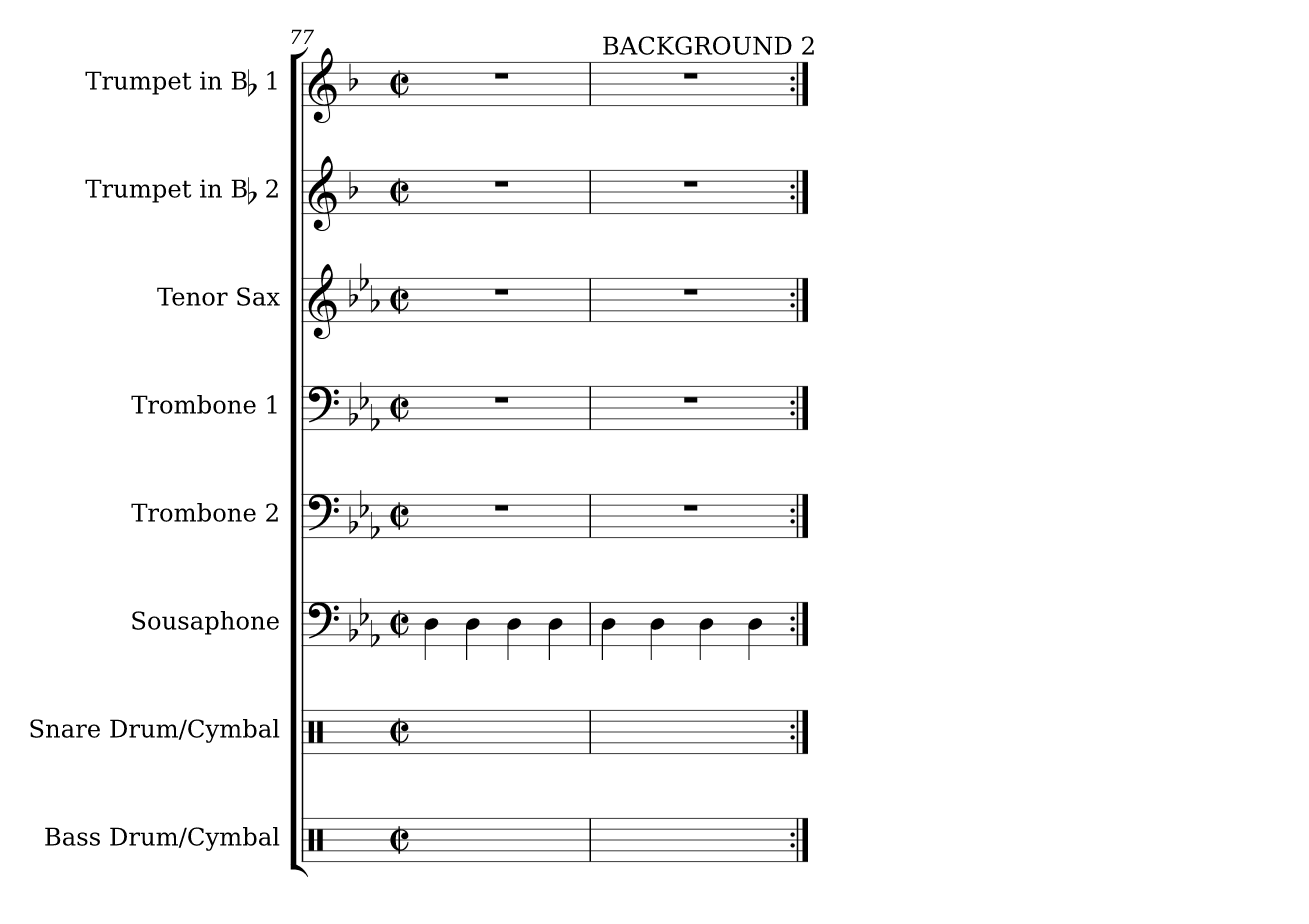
**kern	**kern	**kern	**kern	**kern	**kern	**kern	**kern
*part8	*part7	*part6	*part5	*part4	*part3	*part2	*part1
*staff8	*staff7	*staff6	*staff5	*staff4	*staff3	*staff2	*staff1
*I"Bass Drum/Cymbal	*I"Snare Drum/Cymbal	*I"Sousaphone	*I"Trombone 2	*I"Trombone 1	*I"Tenor Sax	*I"Trumpet in Bb 2	*I"Trumpet in Bb 1
*I'B.D./Cym	*I'S.D./Cym	*	*I'Tbn. 2	*I'Tbn. 1	*I'T. Sx.	*	*
!!LO:LB:g=z
*clefX	*clefX	*clefF4	*clefF4	*clefF4	*clefG2	*clefG2	*clefG2
*	*	*	*	*	*ITrd8c14	*ITrd1c2	*ITrd1c2
*k[]	*k[]	*k[b-e-a-]	*k[b-e-a-]	*k[b-e-a-]	*k[b-e-a-]	*k[b-e-a-]	*k[b-e-a-]
*C:	*C:	*E-:	*E-:	*E-:	*E-:	*E-:	*E-:
*M2/2	*M2/2	*M2/2	*M2/2	*M2/2	*M2/2	*M2/2	*M2/2
*met(c|)	*met(c|)	*met(c|)	*met(c|)	*met(c|)	*met(c|)	*met(c|)	*met(c|)
=77	=77	=77	=77	=77	=77	=77	=77
4Ri\	4Ri\	4Di\	1r	1r	1r	1r	1r
4Ri\	4Ri\	4Di\	.	.	.	.	.
4Ri\	4Ri\	4Di\	.	.	.	.	.
4Ri\	4Ri\	4Di\	.	.	.	.	.
=78	=78	=78	=78	=78	=78	=78	=78
!	!	!	!	!	!	!	!LO:TX:a:t=BACKGROUND 2
4Ri\	4Ri\	4Di\	1r	1r	1r	1r	1r
4Ri\	4Ri\	4Di\	.	.	.	.	.
4Ri\	4Ri\	4Di\	.	.	.	.	.
4Ri\	4Ri\	4Di\	.	.	.	.	.
=:|!	=:|!	=:|!	=:|!	=:|!	=:|!	=:|!	=:|!
*-	*-	*-	*-	*-	*-	*-	*-
